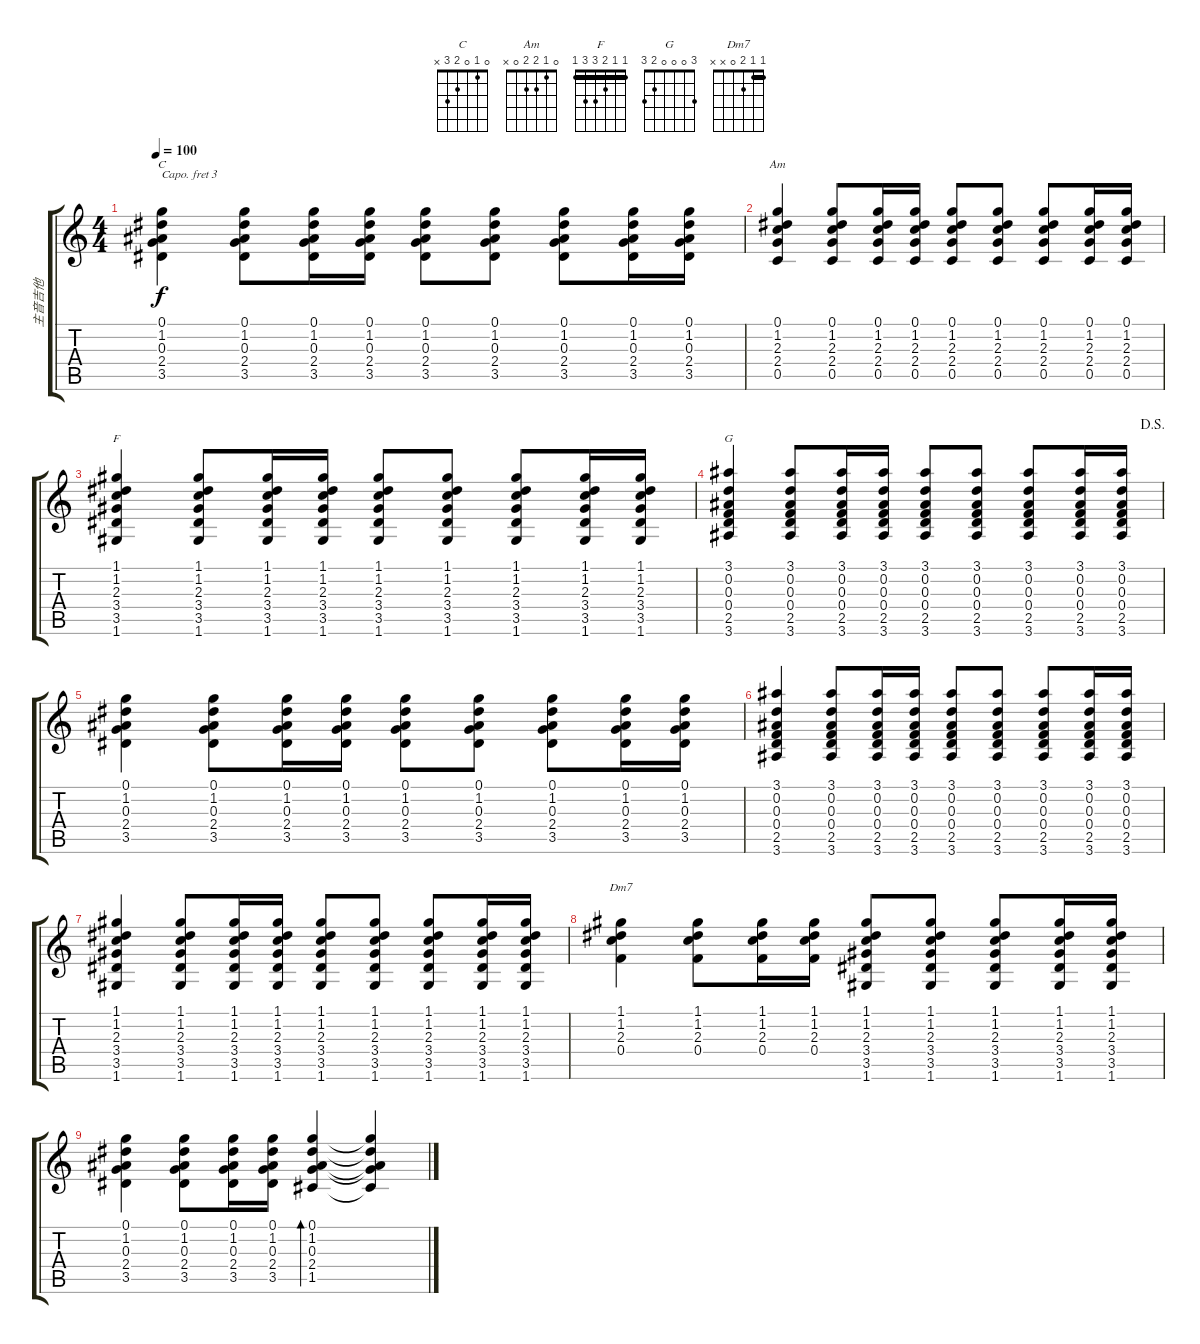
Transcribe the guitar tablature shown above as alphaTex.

\track ("主音吉他" "主音吉他") {instrument acousticguitarsteel}
\staff {score tabs}
\capo 3
\tuning (E4 B3 G3 D3 A2 E2) {hide}
\chord ("C" 0 1 0 2 3 x)
\chord ("Am" 0 1 2 2 0 x)
\chord ("F" 1 1 2 3 3 1) {barre 1}
\chord ("G" 3 0 0 0 2 3)
\chord ("Dm7" 1 1 2 0 x x) {barre 1}
\ts (4 4)
\tempo 100
\clef g2
\ks c
(0.1 1.2 0.3 2.4 3.5).4{ch "C" dy f} (0.1 1.2 0.3 2.4 3.5).8 (0.1 1.2 0.3 2.4 3.5).16 (0.1 1.2 0.3 2.4 3.5).16 (0.1 1.2 0.3 2.4 3.5).8 (0.1 1.2 0.3 2.4 3.5).8 (0.1 1.2 0.3 2.4 3.5).8 (0.1 1.2 0.3 2.4 3.5).16 (0.1 1.2 0.3 2.4 3.5).16 |
(0.1 1.2 2.3 2.4 0.5).4{ch "Am"} (0.1 1.2 2.3 2.4 0.5).8 (0.1 1.2 2.3 2.4 0.5).16 (0.1 1.2 2.3 2.4 0.5).16 (0.1 1.2 2.3 2.4 0.5).8 (0.1 1.2 2.3 2.4 0.5).8 (0.1 1.2 2.3 2.4 0.5).8 (0.1 1.2 2.3 2.4 0.5).16 (0.1 1.2 2.3 2.4 0.5).16 |
(1.1 1.2 2.3 3.4 3.5 1.6).4{ch "F"} (1.1 1.2 2.3 3.4 3.5 1.6).8 (1.1 1.2 2.3 3.4 3.5 1.6).16 (1.1 1.2 2.3 3.4 3.5 1.6).16 (1.1 1.2 2.3 3.4 3.5 1.6).8 (1.1 1.2 2.3 3.4 3.5 1.6).8 (1.1 1.2 2.3 3.4 3.5 1.6).8 (1.1 1.2 2.3 3.4 3.5 1.6).16 (1.1 1.2 2.3 3.4 3.5 1.6).16 |
\jump dalsegno
(3.1 0.2 0.3 0.4 2.5 3.6).4{ch "G"} (3.1 0.2 0.3 0.4 2.5 3.6).8 (3.1 0.2 0.3 0.4 2.5 3.6).16 (3.1 0.2 0.3 0.4 2.5 3.6).16 (3.1 0.2 0.3 0.4 2.5 3.6).8 (3.1 0.2 0.3 0.4 2.5 3.6).8 (3.1 0.2 0.3 0.4 2.5 3.6).8 (3.1 0.2 0.3 0.4 2.5 3.6).16 (3.1 0.2 0.3 0.4 2.5 3.6).16 |
(0.1 1.2 0.3 2.4 3.5).4 (0.1 1.2 0.3 2.4 3.5).8 (0.1 1.2 0.3 2.4 3.5).16 (0.1 1.2 0.3 2.4 3.5).16 (0.1 1.2 0.3 2.4 3.5).8 (0.1 1.2 0.3 2.4 3.5).8 (0.1 1.2 0.3 2.4 3.5).8 (0.1 1.2 0.3 2.4 3.5).16 (0.1 1.2 0.3 2.4 3.5).16 |
(3.1 0.2 0.3 0.4 2.5 3.6).4 (3.1 0.2 0.3 0.4 2.5 3.6).8 (3.1 0.2 0.3 0.4 2.5 3.6).16 (3.1 0.2 0.3 0.4 2.5 3.6).16 (3.1 0.2 0.3 0.4 2.5 3.6).8 (3.1 0.2 0.3 0.4 2.5 3.6).8 (3.1 0.2 0.3 0.4 2.5 3.6).8 (3.1 0.2 0.3 0.4 2.5 3.6).16 (3.1 0.2 0.3 0.4 2.5 3.6).16 |
(1.1 1.2 2.3 3.4 3.5 1.6).4 (1.1 1.2 2.3 3.4 3.5 1.6).8 (1.1 1.2 2.3 3.4 3.5 1.6).16 (1.1 1.2 2.3 3.4 3.5 1.6).16 (1.1 1.2 2.3 3.4 3.5 1.6).8 (1.1 1.2 2.3 3.4 3.5 1.6).8 (1.1 1.2 2.3 3.4 3.5 1.6).8 (1.1 1.2 2.3 3.4 3.5 1.6).16 (1.1 1.2 2.3 3.4 3.5 1.6).16 |
(1.1 1.2 2.3 0.4).4{ch "Dm7"} (1.1 1.2 2.3 0.4).8 (1.1 1.2 2.3 0.4).16 (1.1 1.2 2.3 0.4).16 (1.1 1.2 2.3 3.4 3.5 1.6).8 (1.1 1.2 2.3 3.4 3.5 1.6).8 (1.1 1.2 2.3 3.4 3.5 1.6).8 (1.1 1.2 2.3 3.4 3.5 1.6).16 (1.1 1.2 2.3 3.4 3.5 1.6).16 |
(0.1 1.2 0.3 2.4 3.5).4 (0.1 1.2 0.3 2.4 3.5).8 (0.1 1.2 0.3 2.4 3.5).16 (0.1 1.2 0.3 2.4 3.5).16 (0.1 1.2 0.3 2.4 1.5).4{bd 240} (0.1{t} 1.2{t} 0.3{t} 2.4{t} 1.5{t}).4
